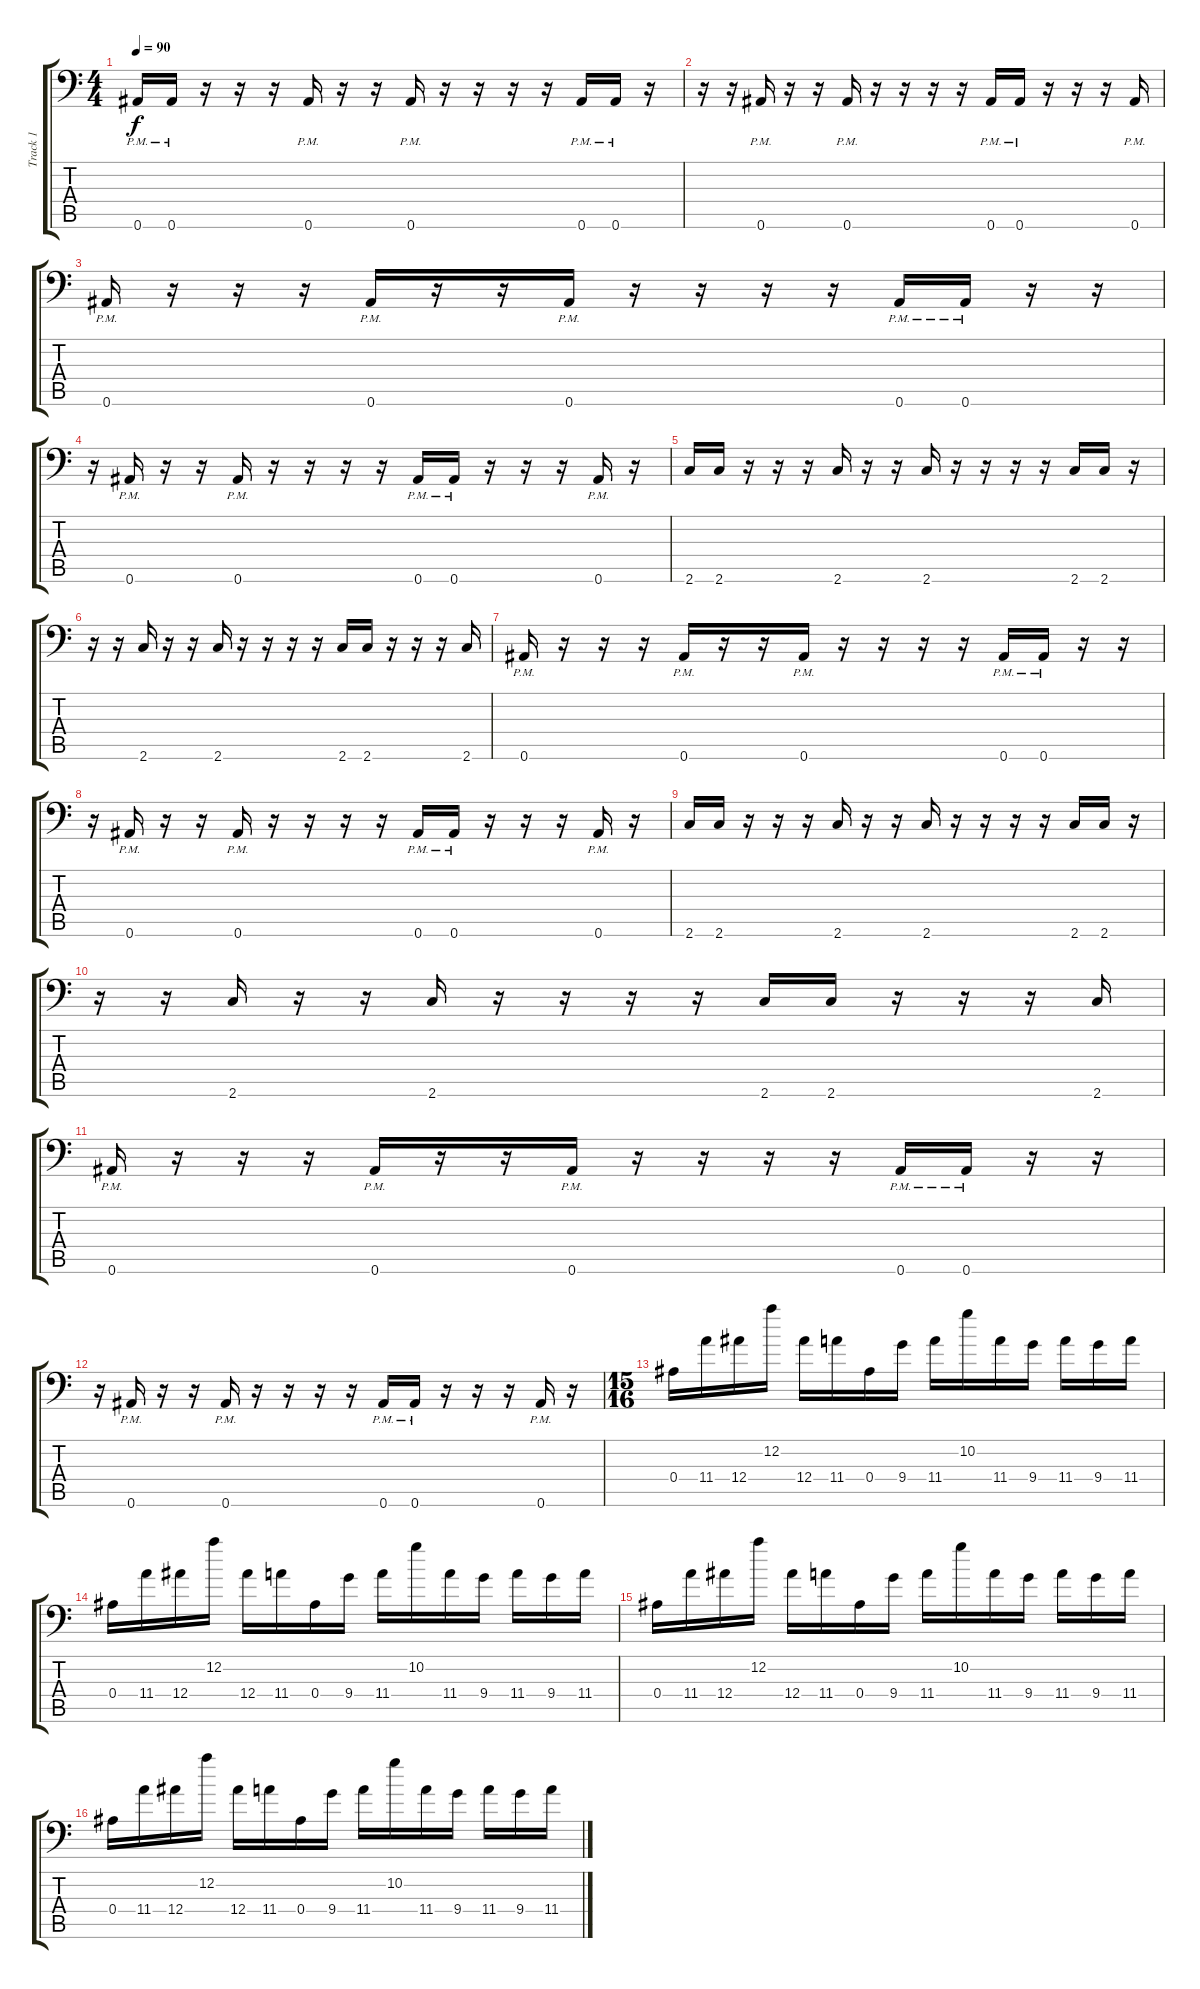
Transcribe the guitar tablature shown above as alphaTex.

\track ("Track 1" "Track 1") {instrument distortionguitar}
\staff {score tabs}
\tuning (D4 A3 F3 Bb2 F2 Bb1) {hide}
\ts (4 4)
\tempo 90
\clef f4
\ks c
0.6{pm}.16{dy f} 0.6{pm}.16 r.16 r.16 r.16 0.6{pm}.16 r.16 r.16 0.6{pm}.16 r.16 r.16 r.16 r.16 0.6{pm}.16 0.6{pm}.16 r.16 |
r.16 r.16 0.6{pm}.16 r.16 r.16 0.6{pm}.16 r.16 r.16 r.16 r.16 0.6{pm}.16 0.6{pm}.16 r.16 r.16 r.16 0.6{pm}.16 |
0.6{pm}.16 r.16 r.16 r.16 0.6{pm}.16 r.16 r.16 0.6{pm}.16 r.16 r.16 r.16 r.16 0.6{pm}.16 0.6{pm}.16 r.16 r.16 |
r.16 0.6{pm}.16 r.16 r.16 0.6{pm}.16 r.16 r.16 r.16 r.16 0.6{pm}.16 0.6{pm}.16 r.16 r.16 r.16 0.6{pm}.16 r.16 |
2.6.16 2.6.16 r.16 r.16 r.16 2.6.16 r.16 r.16 2.6.16 r.16 r.16 r.16 r.16 2.6.16 2.6.16 r.16 |
r.16 r.16 2.6.16 r.16 r.16 2.6.16 r.16 r.16 r.16 r.16 2.6.16 2.6.16 r.16 r.16 r.16 2.6.16 |
0.6{pm}.16 r.16 r.16 r.16 0.6{pm}.16 r.16 r.16 0.6{pm}.16 r.16 r.16 r.16 r.16 0.6{pm}.16 0.6{pm}.16 r.16 r.16 |
r.16 0.6{pm}.16 r.16 r.16 0.6{pm}.16 r.16 r.16 r.16 r.16 0.6{pm}.16 0.6{pm}.16 r.16 r.16 r.16 0.6{pm}.16 r.16 |
2.6.16 2.6.16 r.16 r.16 r.16 2.6.16 r.16 r.16 2.6.16 r.16 r.16 r.16 r.16 2.6.16 2.6.16 r.16 |
r.16 r.16 2.6.16 r.16 r.16 2.6.16 r.16 r.16 r.16 r.16 2.6.16 2.6.16 r.16 r.16 r.16 2.6.16 |
0.6{pm}.16 r.16 r.16 r.16 0.6{pm}.16 r.16 r.16 0.6{pm}.16 r.16 r.16 r.16 r.16 0.6{pm}.16 0.6{pm}.16 r.16 r.16 |
r.16 0.6{pm}.16 r.16 r.16 0.6{pm}.16 r.16 r.16 r.16 r.16 0.6{pm}.16 0.6{pm}.16 r.16 r.16 r.16 0.6{pm}.16 r.16 |
\ts (15 16)
0.4.16 11.4.16 12.4.16 12.2.16 12.4.16 11.4.16 0.4.16 9.4.16 11.4.16 10.2.16 11.4.16 9.4.16 11.4.16 9.4.16 11.4.16 |
0.4.16 11.4.16 12.4.16 12.2.16 12.4.16 11.4.16 0.4.16 9.4.16 11.4.16 10.2.16 11.4.16 9.4.16 11.4.16 9.4.16 11.4.16 |
0.4.16 11.4.16 12.4.16 12.2.16 12.4.16 11.4.16 0.4.16 9.4.16 11.4.16 10.2.16 11.4.16 9.4.16 11.4.16 9.4.16 11.4.16 |
0.4.16 11.4.16 12.4.16 12.2.16 12.4.16 11.4.16 0.4.16 9.4.16 11.4.16 10.2.16 11.4.16 9.4.16 11.4.16 9.4.16 11.4.16
